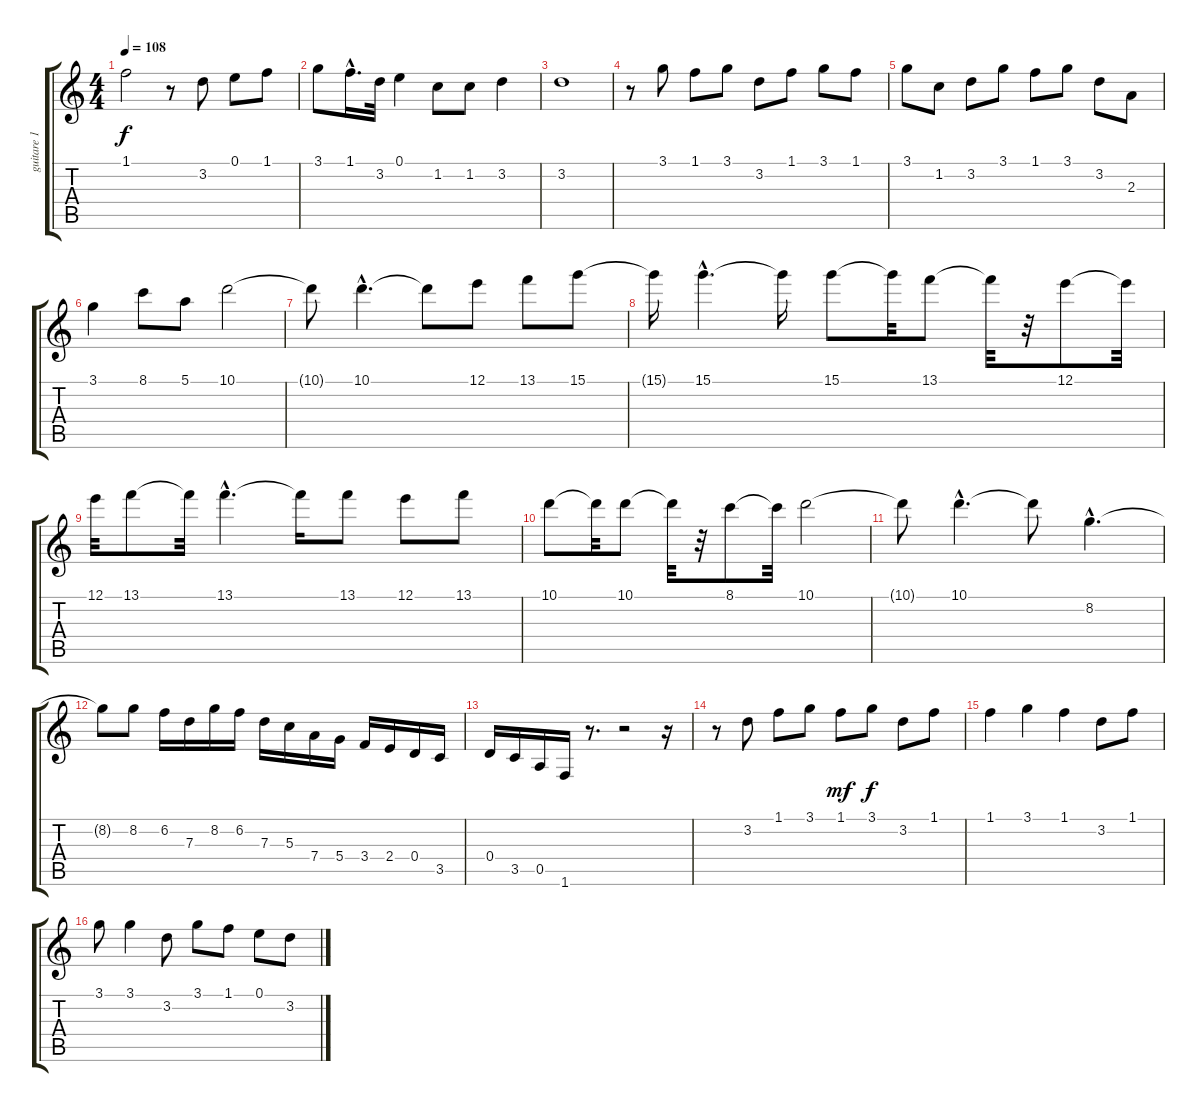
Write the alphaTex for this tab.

\track ("guitare 1" "guitare 1") {instrument acousticguitarsteel}
\staff {score tabs}
\tuning (E4 B3 G3 D3 A2 E2) {hide}
\ts (4 4)
\tempo 108
\clef g2
\ks c
1.1.2{dy f} r.8 3.2.8 0.1.8 1.1.8 |
3.1.8 1.1{hac}.16{d} 3.2.32 0.1.4 1.2.8 1.2.8 3.2.4 |
3.2.1 |
r.8 3.1.8 1.1.8 3.1.8 3.2.8 1.1.8 3.1.8 1.1.8 |
3.1.8 1.2.8 3.2.8 3.1.8 1.1.8 3.1.8 3.2.8 2.3.8 |
3.1.4 8.1.8 5.1.8 10.1.2 |
10.1{t}.8 10.1{hac}.4{d} 10.1{t}.8 12.1.8 13.1.8 15.1.8 |
15.1{t}.16 15.1{hac}.4{d} 15.1{t}.16 15.1.8 15.1{t}.32 13.1.8 13.1{t}.32 r.32 12.1.8 12.1{t}.32 |
12.1.32 13.1.8 13.1{t}.32 13.1{hac}.4{d} 13.1{t}.16 13.1.8 12.1.8 13.1.8 |
10.1.8 10.1{t}.32 10.1.8 10.1{t}.32 r.32 8.1.8 8.1{t}.32 10.1.2 |
10.1{t}.8 10.1{hac}.4{d} 10.1{t}.8 8.2{hac}.4{d} |
8.2{t}.8 8.2.8 6.2.16 7.3.16 8.2.16 6.2.16 7.3.16 5.3.16 7.4.16 5.4.16 3.4.16 2.4.16 0.4.16 3.5.16 |
0.4.16 3.5.16 0.5.16 1.6.16 r.8{d} r.2 r.16 |
r.8 3.2.8 1.1.8 3.1.8 1.1.8{dy mf} 3.1.8{dy f} 3.2.8 1.1.8 |
1.1.4 3.1.4 1.1.4 3.2.8 1.1.8 |
3.1.8 3.1.4 3.2.8 3.1.8 1.1.8 0.1.8 3.2.8
